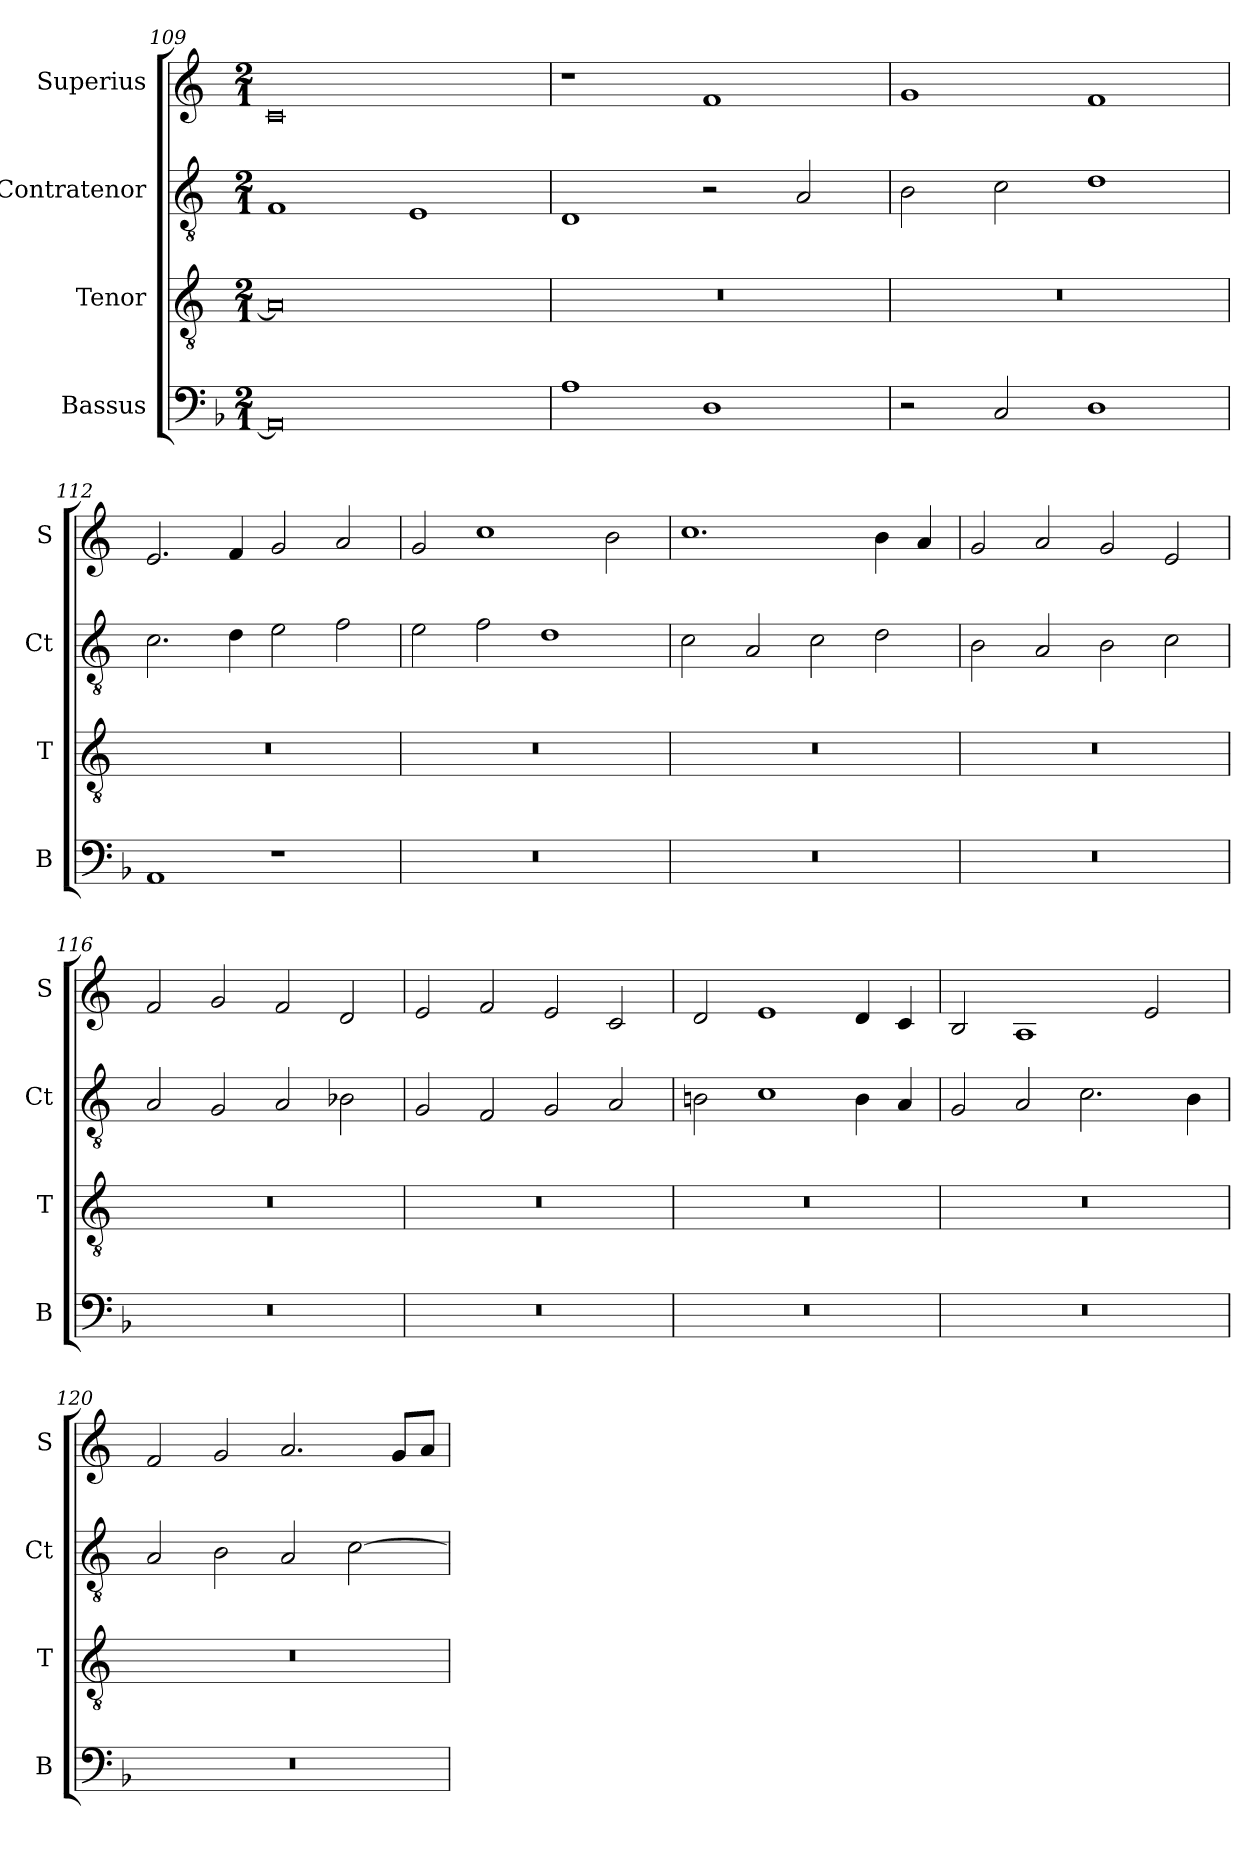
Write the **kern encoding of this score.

**kern	**kern	**kern	**kern
*part4	*part3	*part2	*part1
*staff4	*staff3	*staff2	*staff1
*I"Bassus	*I"Tenor	*I"Contratenor	*I"Superius
*I'B	*I'T	*I'Ct	*I'S
*clefF4	*clefGv2	*clefGv2	*clefG2
*k[b-]	*k[]	*k[]	*k[]
*M2/1	*M2/1	*M2/1	*M2/1
=109	=109	=109	=109
0AA]	0A]	1F	0c
.	.	1E	.
=110	=110	=110	=110
1A	0r	1D	1r
1D	.	2r	1f
.	.	2A	.
=111	=111	=111	=111
2r	0r	2B	1g
2C	.	2c	.
1D	.	1d	1f
=112	=112	=112	=112
1AA	0r	2.c	2.e
.	.	4d	4f
1r	.	2e	2g
.	.	2f	2a
=113	=113	=113	=113
0r	0r	2e	2g
.	.	2f	1cc
.	.	1d	.
.	.	.	2b
=114	=114	=114	=114
0r	0r	2c	1.cc
.	.	2A	.
.	.	2c	.
.	.	2d	4b
.	.	.	4a
=115	=115	=115	=115
0r	0r	2B	2g
.	.	2A	2a
.	.	2B	2g
.	.	2c	2e
=116	=116	=116	=116
0r	0r	2A	2f
.	.	2G	2g
.	.	2A	2f
.	.	2B-X	2d
=117	=117	=117	=117
0r	0r	2G	2e
.	.	2F	2f
.	.	2G	2e
.	.	2A	2c
=118	=118	=118	=118
0r	0r	2Bn	2d
.	.	1c	1e
.	.	4B	4d
.	.	4A	4c
=119	=119	=119	=119
0r	0r	2G	2B
.	.	2A	1A
.	.	2.c	.
.	.	.	2e
.	.	4B	.
=120	=120	=120	=120
0r	0r	2A	2f
.	.	2B	2g
.	.	2A	2.a
.	.	[2c	.
.	.	.	8gL
.	.	.	8aJ
=	=	=	=
*-	*-	*-	*-
